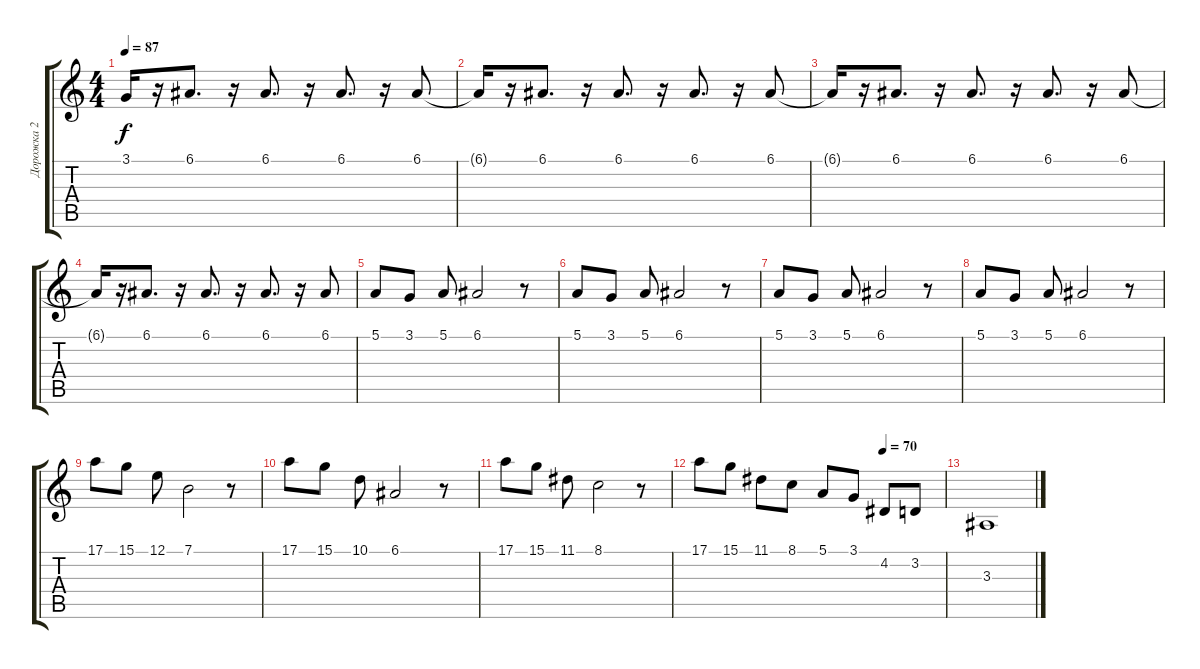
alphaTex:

\track ("Дорожка 2" "Дорожка 2") {instrument electricgrandpiano}
\staff {score tabs}
\tuning (E4 B3 G3 D3 A2 E2) {hide}
\ts (4 4)
\tempo 87
\clef g2
\ks c
3.1{t}.16{dy f} r.16 6.1.8{d} r.16 6.1.8{d} r.16 6.1.8{d} r.16 6.1.8 |
6.1{t}.16 r.16 6.1.8{d} r.16 6.1.8{d} r.16 6.1.8{d} r.16 6.1.8 |
6.1{t}.16 r.16 6.1.8{d} r.16 6.1.8{d} r.16 6.1.8{d} r.16 6.1.8 |
6.1{t}.16 r.16 6.1.8{d} r.16 6.1.8{d} r.16 6.1.8{d} r.16 6.1.8 |
5.1.8 3.1.8 5.1.8 6.1.2 r.8 |
5.1.8 3.1.8 5.1.8 6.1.2 r.8 |
5.1.8 3.1.8 5.1.8 6.1.2 r.8 |
5.1.8 3.1.8 5.1.8 6.1.2 r.8 |
17.1.8 15.1.8 12.1.8 7.1.2 r.8 |
17.1.8 15.1.8 10.1.8 6.1.2 r.8 |
17.1.8 15.1.8 11.1.8 8.1.2 r.8 |
\tempo (70 0.75)
17.1.8 15.1.8 11.1.8 8.1.8 5.1.8 3.1.8 4.2.8 3.2.8 |
3.3.1
